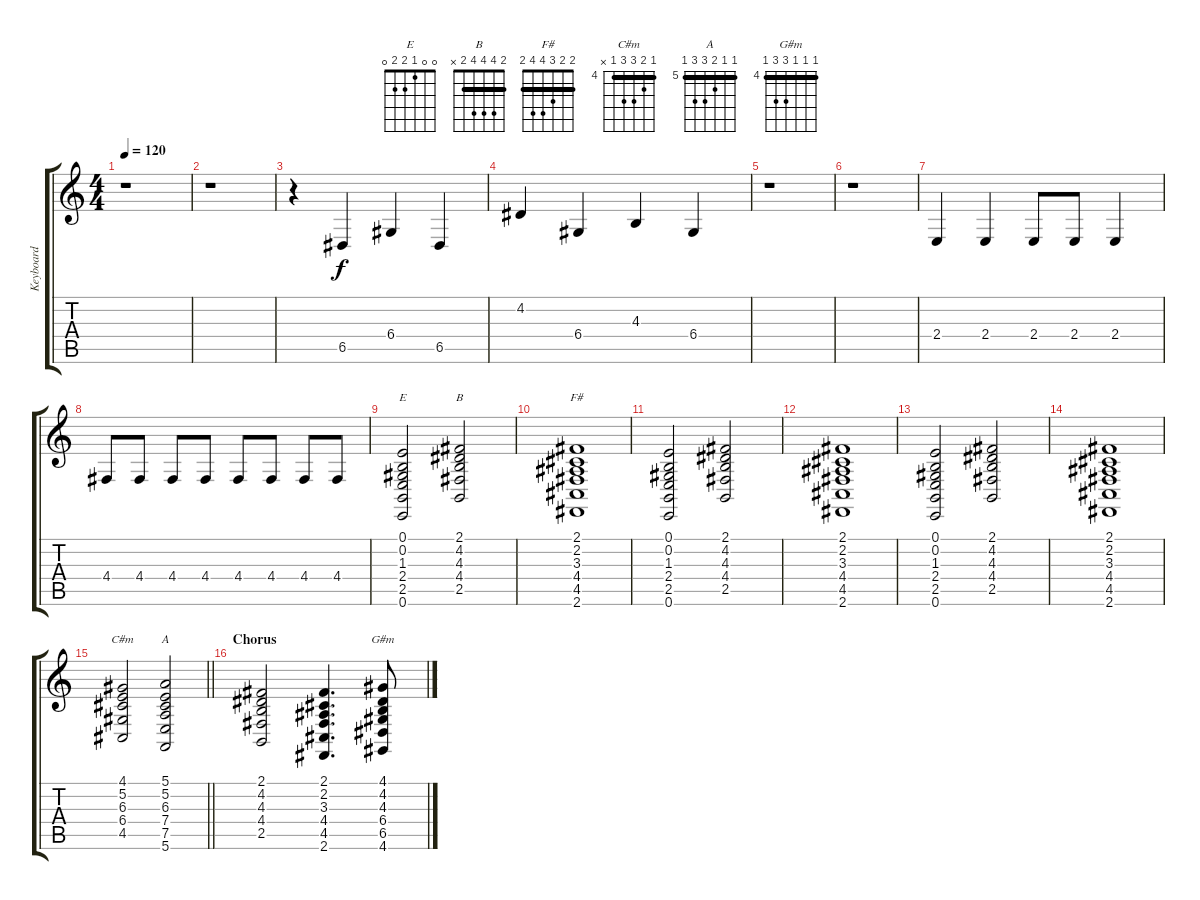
\track ("Keyboard" "Keyboard") {instrument drawbarorgan}
\staff {score tabs}
\tuning (E4 B3 G3 D3 A2 E2) {hide}
\chord ("E" 0 0 1 2 2 0)
\chord ("B" 2 4 4 4 2 x) {barre 2}
\chord ("F#" 2 2 3 4 4 2) {barre 2}
\chord ("C#m" 4 5 6 6 4 x) {firstfret 4 barre 4}
\chord ("A" 5 5 6 7 7 5) {firstfret 5 barre 5}
\chord ("G#m" 4 4 4 6 6 4) {firstfret 4 barre 4}
\ts (4 4)
\tempo 120
\clef g2
\ks c
r.1{dy f} |
r.1 |
r.4 6.5.4 6.4.4 6.5.4 |
4.2.4 6.4.4 4.3.4 6.4.4 |
r.1 |
r.1 |
2.4.4 2.4.4 2.4.8 2.4.8 2.4.4 |
4.4.8 4.4.8 4.4.8 4.4.8 4.4.8 4.4.8 4.4.8 4.4.8 |
(0.1 0.2 1.3 2.4 2.5 0.6).2{ch "E"} (2.1 4.2 4.3 4.4 2.5).2{ch "B"} |
(2.1 2.2 3.3 4.4 4.5 2.6).1{ch "F#"} |
(0.1 0.2 1.3 2.4 2.5 0.6).2 (2.1 4.2 4.3 4.4 2.5).2 |
(2.1 2.2 3.3 4.4 4.5 2.6).1 |
(0.1 0.2 1.3 2.4 2.5 0.6).2 (2.1 4.2 4.3 4.4 2.5).2 |
(2.1 2.2 3.3 4.4 4.5 2.6).1 |
\barLineRight lightlight
(4.1 5.2 6.3 6.4 4.5).2{ch "C#m"} (5.1 5.2 6.3 7.4 7.5 5.6).2{ch "A"} |
\section ("" "Chorus")
(2.1 4.2 4.3 4.4 2.5).2 (2.1 2.2 3.3 4.4 4.5 2.6).4{d} (4.1 4.2 4.3 6.4 6.5 4.6).8{ch "G#m"}
